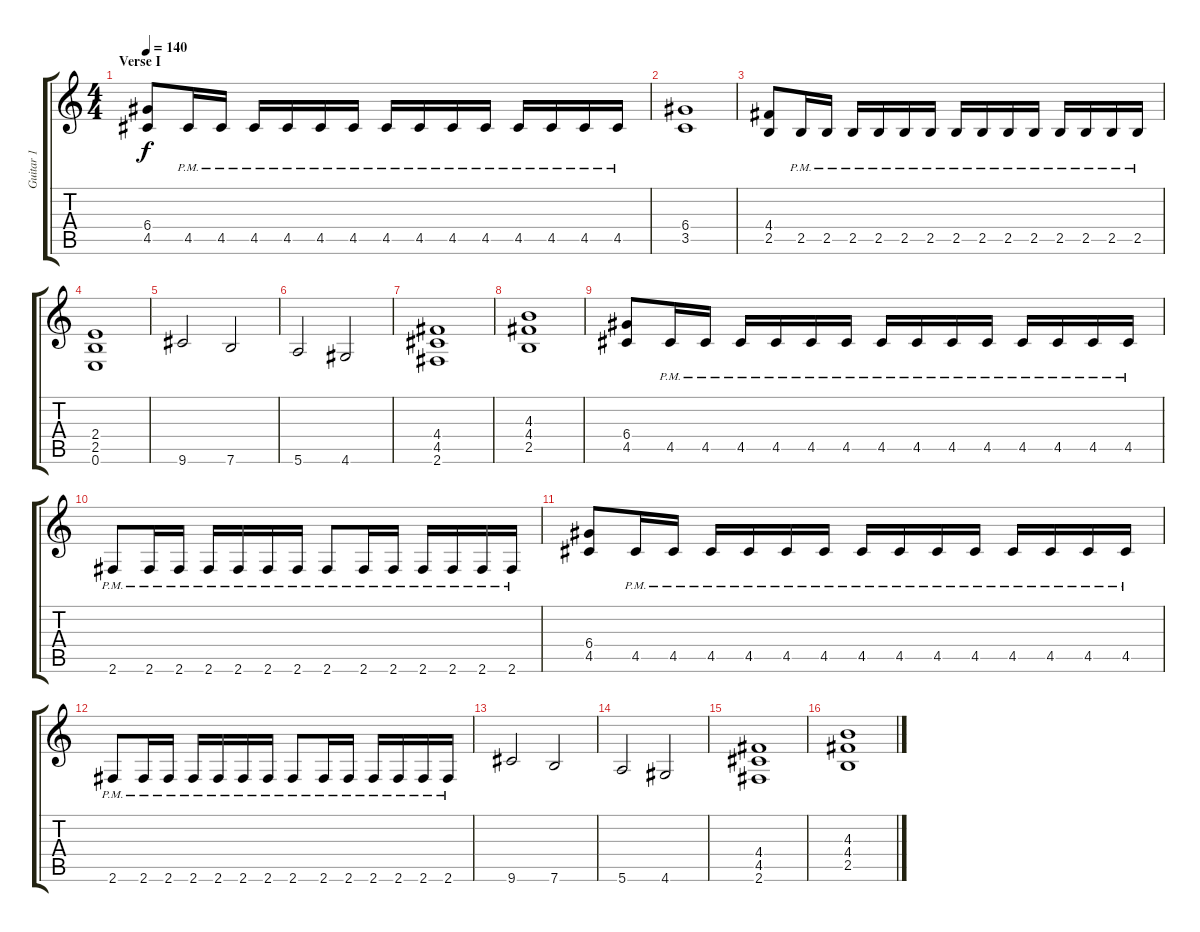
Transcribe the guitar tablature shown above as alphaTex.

\track ("Guitar 1" "Guitar 1") {instrument overdrivenguitar}
\staff {score tabs}
\tuning (E4 B3 G3 D3 A2 E2) {hide}
\ts (4 4)
\section ("" "Verse I")
\tempo 140
\clef g2
\ks c
(6.4 4.5).8{dy f} 4.5{pm}.16 4.5{pm}.16 4.5{pm}.16 4.5{pm}.16 4.5{pm}.16 4.5{pm}.16 4.5{pm}.16 4.5{pm}.16 4.5{pm}.16 4.5{pm}.16 4.5{pm}.16 4.5{pm}.16 4.5{pm}.16 4.5{pm}.16 |
(6.4 3.5).1 |
(4.4 2.5).8 2.5{pm}.16 2.5{pm}.16 2.5{pm}.16 2.5{pm}.16 2.5{pm}.16 2.5{pm}.16 2.5{pm}.16 2.5{pm}.16 2.5{pm}.16 2.5{pm}.16 2.5{pm}.16 2.5{pm}.16 2.5{pm}.16 2.5{pm}.16 |
(2.4 2.5 0.6).1 |
9.6.2 7.6.2 |
5.6.2 4.6.2 |
(4.4 4.5 2.6).1 |
(4.3 4.4 2.5).1 |
(6.4 4.5).8 4.5{pm}.16 4.5{pm}.16 4.5{pm}.16 4.5{pm}.16 4.5{pm}.16 4.5{pm}.16 4.5{pm}.16 4.5{pm}.16 4.5{pm}.16 4.5{pm}.16 4.5{pm}.16 4.5{pm}.16 4.5{pm}.16 4.5{pm}.16 |
2.6{pm}.8 2.6{pm}.16 2.6{pm}.16 2.6{pm}.16 2.6{pm}.16 2.6{pm}.16 2.6{pm}.16 2.6{pm}.8 2.6{pm}.16 2.6{pm}.16 2.6{pm}.16 2.6{pm}.16 2.6{pm}.16 2.6{pm}.16 |
(6.4 4.5).8 4.5{pm}.16 4.5{pm}.16 4.5{pm}.16 4.5{pm}.16 4.5{pm}.16 4.5{pm}.16 4.5{pm}.16 4.5{pm}.16 4.5{pm}.16 4.5{pm}.16 4.5{pm}.16 4.5{pm}.16 4.5{pm}.16 4.5{pm}.16 |
2.6{pm}.8 2.6{pm}.16 2.6{pm}.16 2.6{pm}.16 2.6{pm}.16 2.6{pm}.16 2.6{pm}.16 2.6{pm}.8 2.6{pm}.16 2.6{pm}.16 2.6{pm}.16 2.6{pm}.16 2.6{pm}.16 2.6{pm}.16 |
9.6.2 7.6.2 |
5.6.2 4.6.2 |
(4.4 4.5 2.6).1 |
(4.3 4.4 2.5).1
